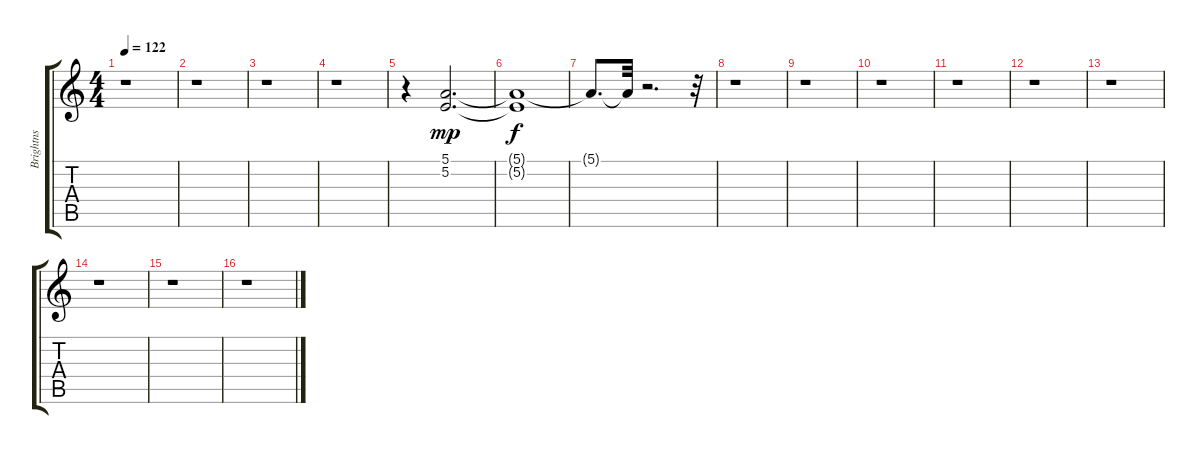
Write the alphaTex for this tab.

\track ("Brightns" "Brightns") {instrument fx5brightness}
\staff {score tabs}
\tuning (E4 B3 G3 D3 A2 E2) {hide}
\ts (4 4)
\tempo 122
\clef g2
\ks c
r.1{dy f} |
r.1 |
r.1 |
r.1 |
r.4 (5.1 5.2).2{d dy mp} |
(5.1{t} 5.2{t}).1{dy f} |
5.1{t}.8{d} 5.1{t}.32 r.2{d} r.32 |
r.1 |
r.1 |
r.1 |
r.1 |
r.1 |
r.1 |
r.1 |
r.1 |
r.1
